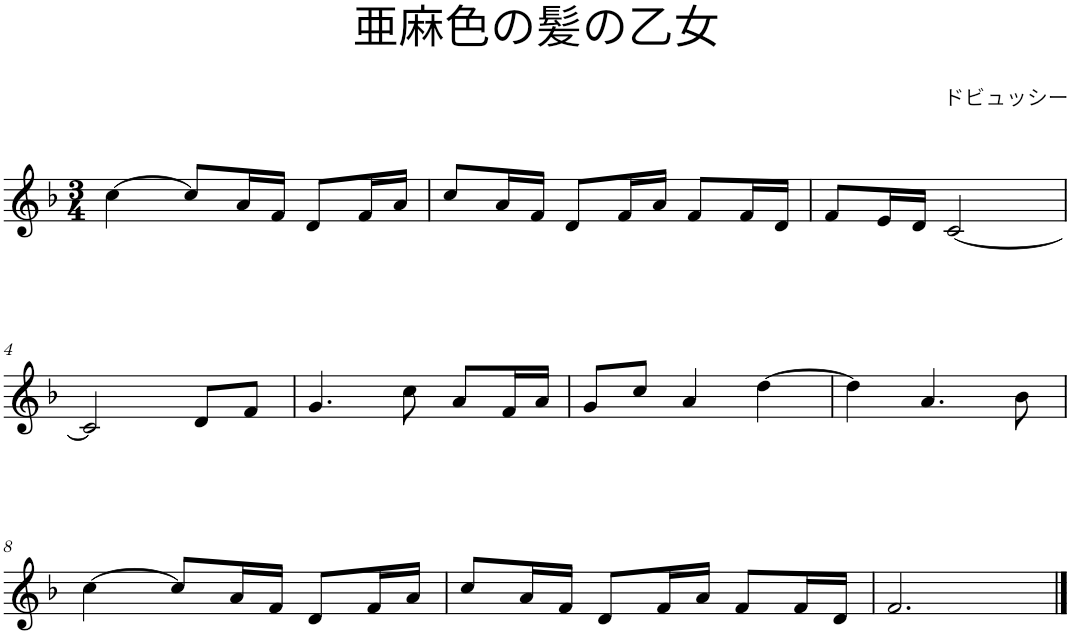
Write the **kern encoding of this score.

**kern
*part1
*staff1
*I"Piano
*I'Pno.
*clefG2
*k[b-]
*M3/4
=1
[>4cc\
8cc/L]
16a/L
16f/JJ
8d/L
16f/L
16a/JJ
=2
8cc/L
16a/L
16f/JJ
8d/L
16f/L
16a/JJ
8f/L
16f/L
16d/JJ
=3
8f/L
16e/L
16d/JJ
[2c/
!!LO:LB:g=z
=4
2c/]
8d/L
8f/J
=5
4.g/
8cc\
8a/L
16f/L
16a/JJ
=6
8g/L
8cc/J
4a/
[>4dd\
=7
4dd\]
4.a/
8b-\
!!LO:LB:g=z
=8
[>4cc\
8cc/L]
16a/L
16f/JJ
8d/L
16f/L
16a/JJ
=9
8cc/L
16a/L
16f/JJ
8d/L
16f/L
16a/JJ
8f/L
16f/L
16d/JJ
=10
2.f/
==
*-
